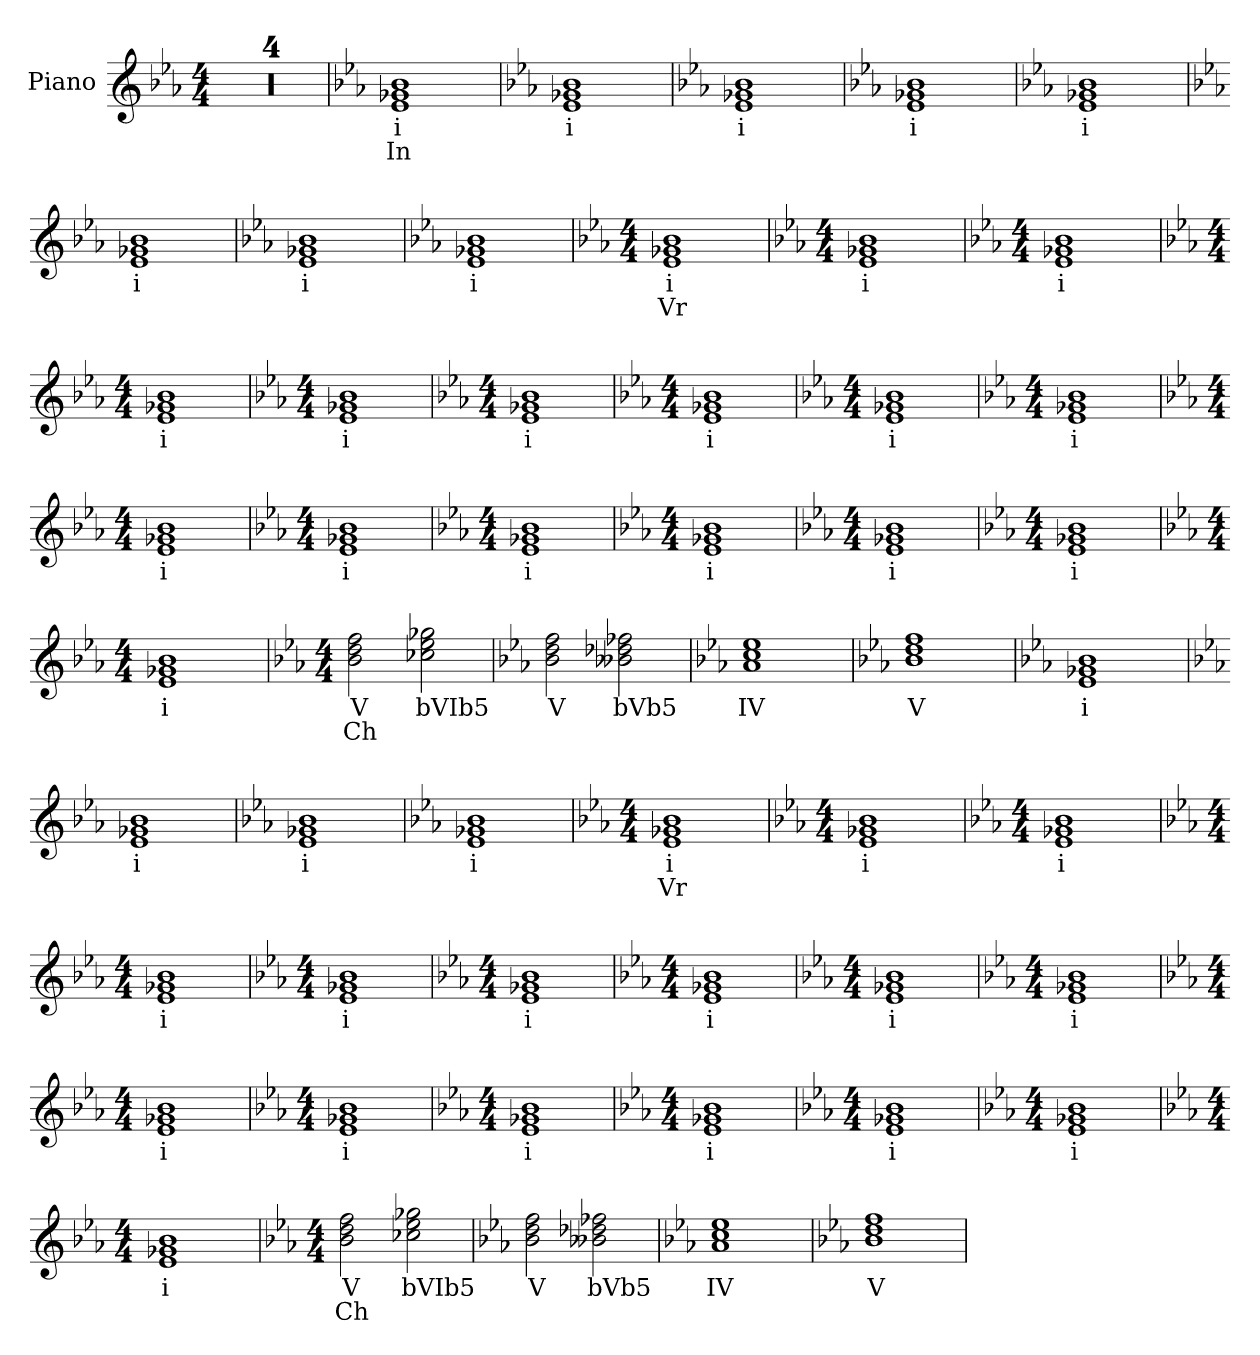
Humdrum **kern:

**kern	**text	**text
*part1	*part1	*part1
*staff1	*staff1	*staff1
*I"Piano	*	*
*I'Pno	*	*
*k[b-e-a-]	*	*
*E-:	*	*
*M4/4	*	*
=	=	=
1r	.	.
=	=	=
*k[b-e-a-]	*	*
*E-:	*	*
*M4/4	*	*
1r	.	.
=	=	=
*k[b-e-a-]	*	*
*E-:	*	*
*M4/4	*	*
1r	.	.
=	=	=
*k[b-e-a-]	*	*
*E-:	*	*
*M4/4	*	*
1r	.	.
=	=	=
*k[b-e-a-]	*	*
*E-:	*	*
1e- 1g-X 1b-	i	In
=	=	=
*k[b-e-a-]	*	*
*E-:	*	*
1e- 1g-X 1b-	i	.
=	=	=
*k[b-e-a-]	*	*
*E-:	*	*
1e- 1g-X 1b-	i	.
=	=	=
*k[b-e-a-]	*	*
*E-:	*	*
1e- 1g-X 1b-	i	.
=	=	=
*k[b-e-a-]	*	*
*E-:	*	*
1e- 1g-X 1b-	i	.
=	=	=
*k[b-e-a-]	*	*
*E-:	*	*
1e- 1g-X 1b-	i	.
=	=	=
*k[b-e-a-]	*	*
*E-:	*	*
1e- 1g-X 1b-	i	.
=	=	=
*k[b-e-a-]	*	*
*E-:	*	*
1e- 1g-X 1b-	i	.
=	=	=
*k[b-e-a-]	*	*
*E-:	*	*
*M4/4	*	*
1e- 1g-X 1b-	i	Vr
=	=	=
*k[b-e-a-]	*	*
*E-:	*	*
*M4/4	*	*
1e- 1g-X 1b-	i	.
=	=	=
*k[b-e-a-]	*	*
*E-:	*	*
*M4/4	*	*
1e- 1g-X 1b-	i	.
=	=	=
*k[b-e-a-]	*	*
*E-:	*	*
*M4/4	*	*
1e- 1g-X 1b-	i	.
=	=	=
*k[b-e-a-]	*	*
*E-:	*	*
*M4/4	*	*
1e- 1g-X 1b-	i	.
=	=	=
*k[b-e-a-]	*	*
*E-:	*	*
*M4/4	*	*
1e- 1g-X 1b-	i	.
=	=	=
*k[b-e-a-]	*	*
*E-:	*	*
*M4/4	*	*
1e- 1g-X 1b-	i	.
=	=	=
*k[b-e-a-]	*	*
*E-:	*	*
*M4/4	*	*
1e- 1g-X 1b-	i	.
=	=	=
*k[b-e-a-]	*	*
*E-:	*	*
*M4/4	*	*
1e- 1g-X 1b-	i	.
=	=	=
*k[b-e-a-]	*	*
*E-:	*	*
*M4/4	*	*
1e- 1g-X 1b-	i	.
=	=	=
*k[b-e-a-]	*	*
*E-:	*	*
*M4/4	*	*
1e- 1g-X 1b-	i	.
=	=	=
*k[b-e-a-]	*	*
*E-:	*	*
*M4/4	*	*
1e- 1g-X 1b-	i	.
=	=	=
*k[b-e-a-]	*	*
*E-:	*	*
*M4/4	*	*
1e- 1g-X 1b-	i	.
=	=	=
*k[b-e-a-]	*	*
*E-:	*	*
*M4/4	*	*
1e- 1g-X 1b-	i	.
=	=	=
*k[b-e-a-]	*	*
*E-:	*	*
*M4/4	*	*
1e- 1g-X 1b-	i	.
=	=	=
*k[b-e-a-]	*	*
*E-:	*	*
*M4/4	*	*
1e- 1g-X 1b-	i	.
=	=	=
*k[b-e-a-]	*	*
*E-:	*	*
*M4/4	*	*
2b- 2dd 2ff	V	Ch
2cc-X 2ee- 2gg-X	bVIb5	.
=	=	=
*k[b-e-a-]	*	*
*E-:	*	*
2b- 2dd 2ff	V	.
2b--X 2dd-X 2ff-X	bVb5	.
=	=	=
*k[b-e-a-]	*	*
*E-:	*	*
1a- 1cc 1ee-	IV	.
=	=	=
*k[b-e-a-]	*	*
*E-:	*	*
1b- 1dd 1ff	V	.
=	=	=
*k[b-e-a-]	*	*
*E-:	*	*
1e- 1g-X 1b-	i	.
=	=	=
*k[b-e-a-]	*	*
*E-:	*	*
1e- 1g-X 1b-	i	.
=	=	=
*k[b-e-a-]	*	*
*E-:	*	*
1e- 1g-X 1b-	i	.
=	=	=
*k[b-e-a-]	*	*
*E-:	*	*
1e- 1g-X 1b-	i	.
=	=	=
*k[b-e-a-]	*	*
*E-:	*	*
*M4/4	*	*
1e- 1g-X 1b-	i	Vr
=	=	=
*k[b-e-a-]	*	*
*E-:	*	*
*M4/4	*	*
1e- 1g-X 1b-	i	.
=	=	=
*k[b-e-a-]	*	*
*E-:	*	*
*M4/4	*	*
1e- 1g-X 1b-	i	.
=	=	=
*k[b-e-a-]	*	*
*E-:	*	*
*M4/4	*	*
1e- 1g-X 1b-	i	.
=	=	=
*k[b-e-a-]	*	*
*E-:	*	*
*M4/4	*	*
1e- 1g-X 1b-	i	.
=	=	=
*k[b-e-a-]	*	*
*E-:	*	*
*M4/4	*	*
1e- 1g-X 1b-	i	.
=	=	=
*k[b-e-a-]	*	*
*E-:	*	*
*M4/4	*	*
1e- 1g-X 1b-	i	.
=	=	=
*k[b-e-a-]	*	*
*E-:	*	*
*M4/4	*	*
1e- 1g-X 1b-	i	.
=	=	=
*k[b-e-a-]	*	*
*E-:	*	*
*M4/4	*	*
1e- 1g-X 1b-	i	.
=	=	=
*k[b-e-a-]	*	*
*E-:	*	*
*M4/4	*	*
1e- 1g-X 1b-	i	.
=	=	=
*k[b-e-a-]	*	*
*E-:	*	*
*M4/4	*	*
1e- 1g-X 1b-	i	.
=	=	=
*k[b-e-a-]	*	*
*E-:	*	*
*M4/4	*	*
1e- 1g-X 1b-	i	.
=	=	=
*k[b-e-a-]	*	*
*E-:	*	*
*M4/4	*	*
1e- 1g-X 1b-	i	.
=	=	=
*k[b-e-a-]	*	*
*E-:	*	*
*M4/4	*	*
1e- 1g-X 1b-	i	.
=	=	=
*k[b-e-a-]	*	*
*E-:	*	*
*M4/4	*	*
1e- 1g-X 1b-	i	.
=	=	=
*k[b-e-a-]	*	*
*E-:	*	*
*M4/4	*	*
1e- 1g-X 1b-	i	.
=	=	=
*k[b-e-a-]	*	*
*E-:	*	*
*M4/4	*	*
2b- 2dd 2ff	V	Ch
2cc-X 2ee- 2gg-X	bVIb5	.
=	=	=
*k[b-e-a-]	*	*
*E-:	*	*
2b- 2dd 2ff	V	.
2b--X 2dd-X 2ff-X	bVb5	.
=	=	=
*k[b-e-a-]	*	*
*E-:	*	*
1a- 1cc 1ee-	IV	.
=	=	=
*k[b-e-a-]	*	*
*E-:	*	*
1b- 1dd 1ff	V	.
=	=	=
*-	*-	*-
